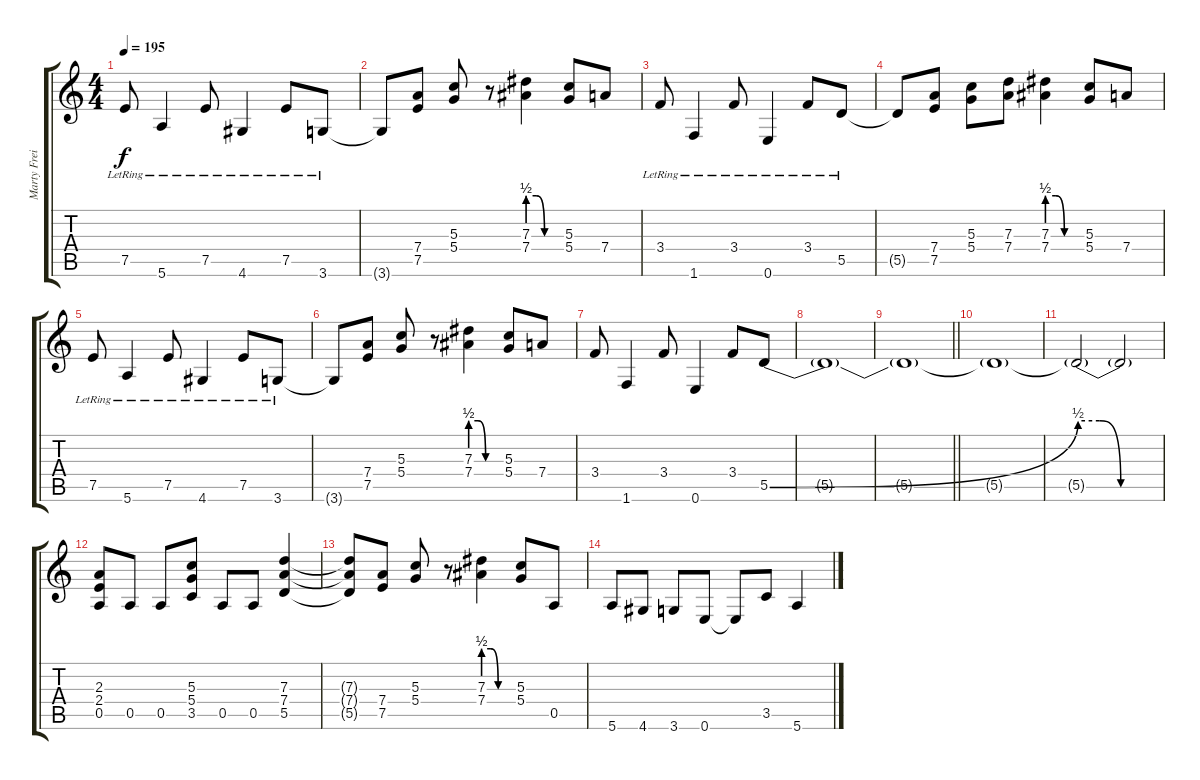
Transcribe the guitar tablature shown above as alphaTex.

\track ("Marty Freidman" "Marty Frei") {instrument distortionguitar}
\staff {score tabs}
\tuning (E4 B3 G3 D3 A2 E2) {hide}
\ts (4 4)
\tempo 195
\clef g2
\ks c
7.5{lr}.8{dy f} 5.6{lr}.4 7.5{lr}.8 4.6{lr}.4 7.5{lr}.8 3.6{lr}.8 |
3.6{t}.8 (7.4 7.5).8 (5.3 5.4).8 r.8 (7.3{be (custom 0 2 15 2 30 0 60 0)} 7.4{be (custom 0 2 15 2 30 0 60 0)}).4 (5.3 5.4).8 7.4.8 |
3.4{lr}.8 1.6{lr}.4 3.4{lr}.8 0.6{lr}.4 3.4{lr}.8 5.5{lr}.8 |
5.5{t}.8 (7.4 7.5).8 (5.3 5.4).8 (7.3 7.4).8 (7.3{be (custom 0 2 15 2 30 0 60 0)} 7.4{be (custom 0 2 15 2 30 0 60 0)}).4 (5.3 5.4).8 7.4.8 |
7.5{lr}.8 5.6{lr}.4 7.5{lr}.8 4.6{lr}.4 7.5{lr}.8 3.6{lr}.8 |
3.6{t}.8 (7.4 7.5).8 (5.3 5.4).8 r.8 (7.3{be (custom 0 2 15 2 30 0 60 0)} 7.4{be (custom 0 2 15 2 30 0 60 0)}).4 (5.3 5.4).8 7.4.8 |
3.4.8 1.6.4 3.4.8 0.6.4 3.4.8 5.5{be (bend 0 0 60 2)}.8 |
5.5{t}.1 |
\barLineRight lightlight
5.5{t}.1 |
5.5{t}.1 |
5.5{be (custom 0 2 15 2 30 0 60 0) t}.2 5.5{t}.2 |
(2.3 2.4 0.5).8 0.5.8 0.5.8 (5.3 5.4 3.5).8 0.5.8 0.5.8 (7.3 7.4 5.5).4 |
(7.3{t} 7.4{t} 5.5{t}).8 (7.4 7.5).8 (5.3 5.4).8 r.8 (7.3{be (custom 0 2 15 2 30 0 60 0)} 7.4{be (custom 0 2 15 2 30 0 60 0)}).4 (5.3 5.4).8 0.5.8 |
5.6.8 4.6.8 3.6.8 0.6.8 0.6{t}.8 3.5.8 5.6.4
